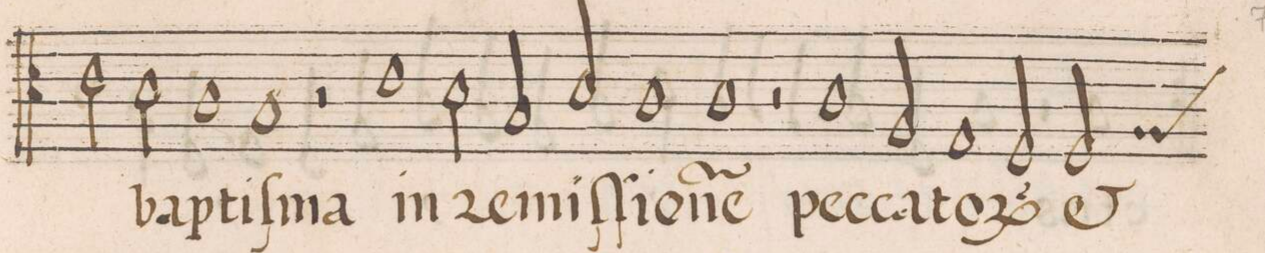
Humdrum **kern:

**kern	**text
*I"TENOR	*
*clefC4	*
*k[]	*
*met(C|)	*
*M2/1	*
2c\	.
2B\	bap-
1A\	-tiſ-
=124-	=124-
1G/	-ma
2r	.
1c\	in
=125-	=125-
2B\	re-
2G/	-miſ-
2B/	-ſi-
=126-	=126-
1A\	-o-
1A\	-ne(m)
=127-	=127-
2r	.
1A\	pec-
2F/	-ca-
=128-	=128-
1E/	-to-
2D/	-r(um)
*custos:F	*
2D/	e(t)
=129-	=129-
*-	*-
